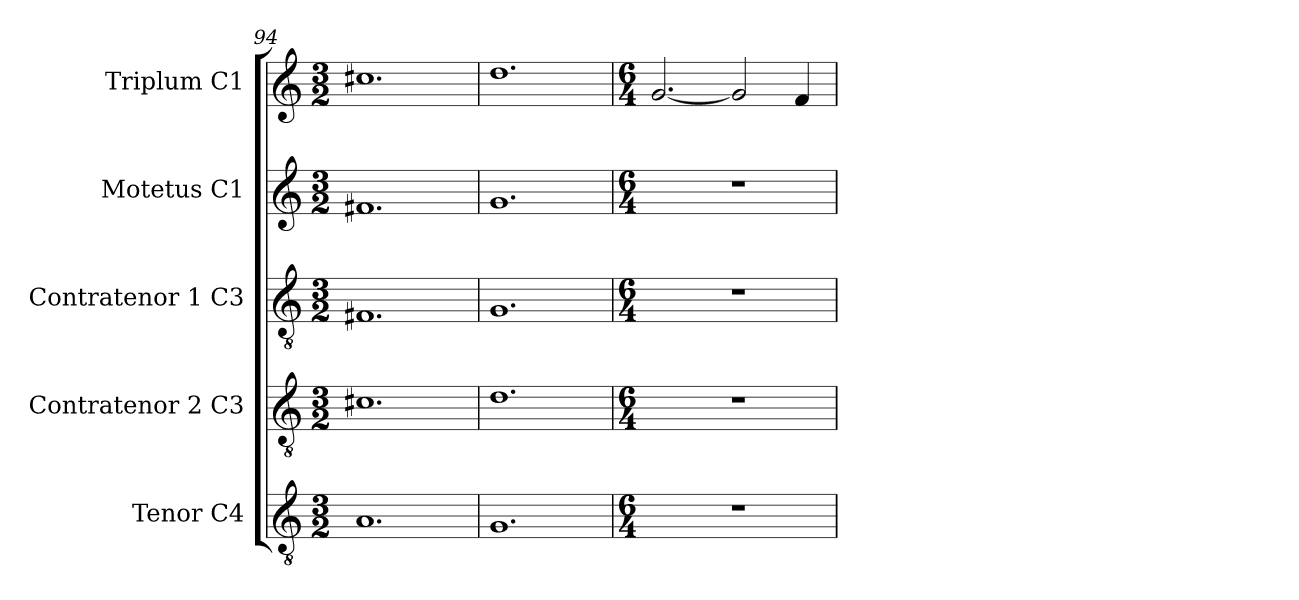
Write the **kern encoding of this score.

**kern	**text	**kern	**text	**kern	**text	**kern	**text	**kern	**text
*part5	*part5	*part4	*part4	*part3	*part3	*part2	*part2	*part1	*part1
*staff5	*staff5	*staff4	*staff4	*staff3	*staff3	*staff2	*staff2	*staff1	*staff1
*I"Tenor  C4	*	*I"Contratenor 2  C3	*	*I"Contratenor 1  C3	*	*I"Motetus  C1	*	*I"Triplum  C1	*
*I'T	*	*I'Ct2	*	*I'Ct1	*	*I'Mot	*	*I'Tr	*
*clefGv2	*	*clefGv2	*	*clefGv2	*	*clefG2	*	*clefG2	*
*k[]	*	*k[]	*	*k[]	*	*k[]	*	*k[]	*
*C:	*	*C:	*	*C:	*	*C:	*	*C:	*
*M3/2	*	*M3/2	*	*M3/2	*	*M3/2	*	*M3/2	*
=94	=94	=94	=94	=94	=94	=94	=94	=94	=94
!	!LO:LY:b:cj	!	!LO:LY:b:cj	!	!LO:LY:b:cj	!	!LO:LY:b:cj	!	!LO:LY:b:cj
1.A	.	1.c#X	.	1.F#X	.	1.f#X	.	1.cc#X	--
=95	=95	=95	=95	=95	=95	=95	=95	=95	=95
!	!LO:LY:b:cj	!	!LO:LY:b:cj	!	!LO:LY:b:cj	!	!LO:LY:b:cj	!	!LO:LY:b:cj
1.G	.	1.d	.	1.G	.	1.g	.	1.dd	--
=96!	=96!	=96!	=96!	=96!	=96!	=96!	=96!	=96!	=96!
*M6/4	*	*M6/4	*	*M6/4	*	*M6/4	*	*M6/4	*
!	!	!	!	!	!	!	!	!	!LO:LY:b:cj
1.r	.	1.r	.	1.r	.	1.r	.	[<2.g/	--
!	!	!	!	!	!	!	!	!	!LO:LY:b:cj
.	.	.	.	.	.	.	.	2g/]	--
!	!	!	!	!	!	!	!	!	!LO:LY:b:cj
.	.	.	.	.	.	.	.	4f/	--
=	=	=	=	=	=	=	=	=	=
*-	*-	*-	*-	*-	*-	*-	*-	*-	*-
